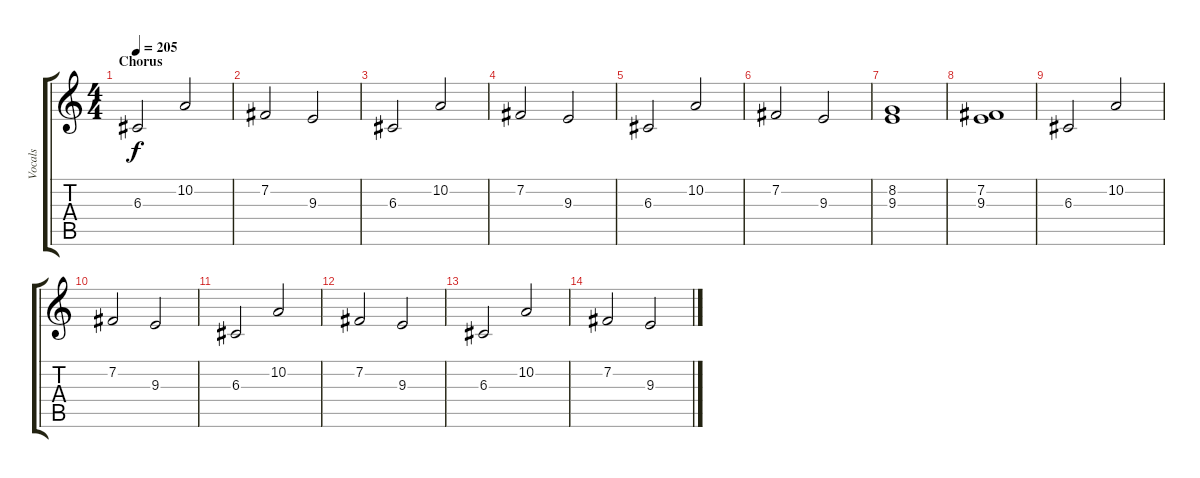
\track ("Vocals" "Vocals") {instrument flute}
\staff {score tabs}
\tuning (E4 B3 G3 D3 A2 E2) {hide}
\ts (4 4)
\section ("" "Chorus")
\tempo 205
\clef g2
\ks c
6.3.2{dy f} 10.2.2 |
7.2.2 9.3.2 |
6.3.2 10.2.2 |
7.2.2 9.3.2 |
6.3.2 10.2.2 |
7.2.2 9.3.2 |
(8.2 9.3).1 |
(7.2 9.3).1 |
6.3.2 10.2.2 |
7.2.2 9.3.2 |
6.3.2 10.2.2 |
7.2.2 9.3.2 |
6.3.2 10.2.2 |
7.2.2 9.3.2
